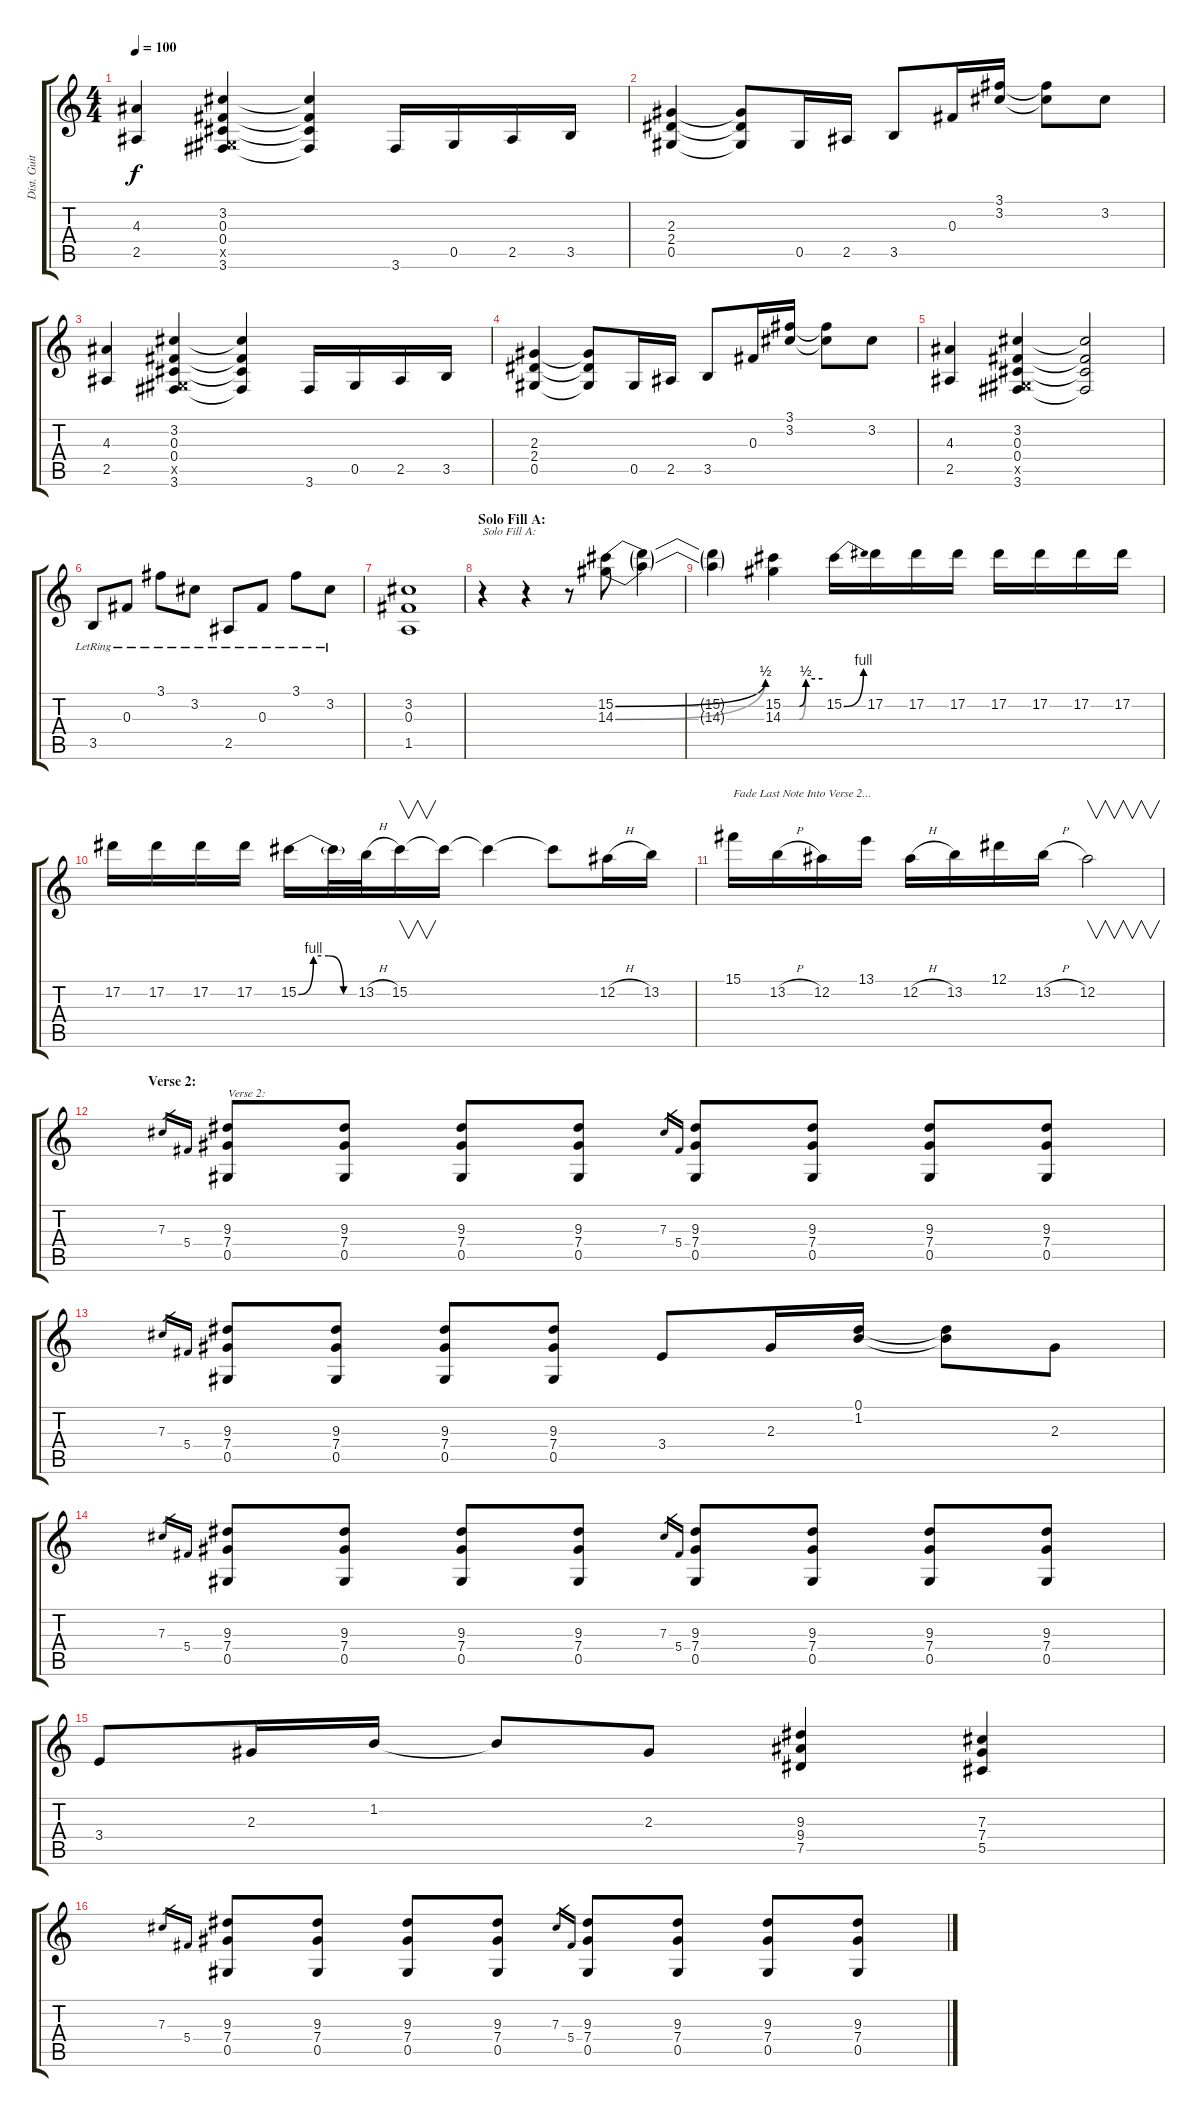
\track ("Dist. Guitar 1" "Dist. Guit") {instrument distortionguitar}
\staff {score tabs}
\tuning (Eb4 Bb3 Gb3 Db3 Ab2 Eb2) {hide}
\ts (4 4)
\tempo 100
\clef g2
\ks c
(4.3 2.5).4{dy f} (3.2 0.3 0.4 0.5{x} 3.6).4 (3.2{t} 0.3{t} 0.4{t} 3.6{t}).4 3.6.16 0.5.16 2.5.16 3.5.16 |
(2.3 2.4 0.5).4 (2.3{t} 2.4{t} 0.5{t}).8 0.5.16 2.5.16 3.5.8 0.3.16 (3.1 3.2).16 (3.1{t} 3.2{t}).8 3.2.8 |
(4.3 2.5).4 (3.2 0.3 0.4 0.5{x} 3.6).4 (3.2{t} 0.3{t} 0.4{t} 3.6{t}).4 3.6.16 0.5.16 2.5.16 3.5.16 |
(2.3 2.4 0.5).4 (2.3{t} 2.4{t} 0.5{t}).8 0.5.16 2.5.16 3.5.8 0.3.16 (3.1 3.2).16 (3.1{t} 3.2{t}).8 3.2.8 |
(4.3 2.5).4 (3.2 0.3 0.4 0.5{x} 3.6).4 (3.2{t} 0.3{t} 0.4{t} 3.6{t}).2 |
3.5{lr}.8 0.3{lr}.8 3.1{lr}.8 3.2{lr}.8 2.5{lr}.8 0.3{lr}.8 3.1{lr}.8 3.2{lr}.8 |
(3.2 0.3 1.5).1 |
\section ("" "Solo Fill A:")
r.4{txt "Solo Fill A:" volume 14} r.4 r.8 (15.2{be (bend 0 0 60 2)} 14.3{be (bend 0 0 60 2)}).8 (15.2{t} 14.3{t}).4 |
(15.2{t} 14.3{t}).4 (15.2{be (custom 0 0 25 0 35 2 60 2)} 14.3{be (custom 0 0 25 0 35 2 60 2)}).4 15.2{be (bend 0 0 60 4)}.16 17.2.16 17.2.16 17.2.16 17.2.16 17.2.16 17.2.16 17.2.16 |
17.2.16 17.2.16 17.2.16 17.2.16 15.2{be (custom 0 0 15 4 30 4 45 0 60 0)}.16 15.2{t}.32 13.2{h}.32 15.2.16{v} 15.2{t}.16 15.2{t}.4 15.2{t}.8 12.2{h}.16 13.2.16 |
15.1.16{txt "Fade Last Note Into Verse 2..."} 13.2{h}.16 12.2.16 13.1.16 12.2{h}.16 13.2.16 12.1.16 13.2{h}.16 12.2.2{v} |
\section ("" "Verse 2:")
7.3.16{gr} 5.4.16{gr} (9.3 7.4 0.5).8{txt "Verse 2:" volume 10} (9.3 7.4 0.5).8 (9.3 7.4 0.5).8 (9.3 7.4 0.5).8 7.3.16{gr} 5.4.16{gr} (9.3 7.4 0.5).8 (9.3 7.4 0.5).8 (9.3 7.4 0.5).8 (9.3 7.4 0.5).8 |
7.3.16{gr} 5.4.16{gr} (9.3 7.4 0.5).8 (9.3 7.4 0.5).8 (9.3 7.4 0.5).8 (9.3 7.4 0.5).8 3.4.8 2.3.16 (0.1 1.2).16 (0.1{t} 1.2{t}).8 2.3.8 |
7.3.16{gr} 5.4.16{gr} (9.3 7.4 0.5).8 (9.3 7.4 0.5).8 (9.3 7.4 0.5).8 (9.3 7.4 0.5).8 7.3.16{gr} 5.4.16{gr} (9.3 7.4 0.5).8 (9.3 7.4 0.5).8 (9.3 7.4 0.5).8 (9.3 7.4 0.5).8 |
3.4.8 2.3.16 1.2.16 1.2{t}.8 2.3.8 (9.3 9.4 7.5).4 (7.3 7.4 5.5).4 |
7.3.16{gr} 5.4.16{gr} (9.3 7.4 0.5).8 (9.3 7.4 0.5).8 (9.3 7.4 0.5).8 (9.3 7.4 0.5).8 7.3.16{gr} 5.4.16{gr} (9.3 7.4 0.5).8 (9.3 7.4 0.5).8 (9.3 7.4 0.5).8 (9.3 7.4 0.5).8
